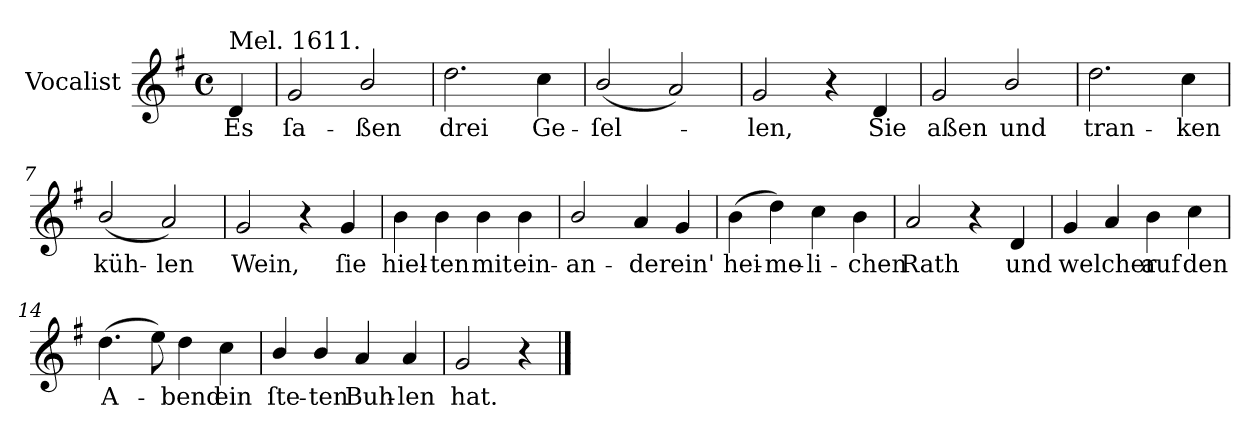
**kern	**text
*part1	*part1
*staff1	*staff1
*I"Vocalist	*
*k[f#]	*
*G:	*
*M4/4	*
*met(c)	*
=	=
!LO:TX:a:t=Mel. 1611.	!
4d	Es
=1	=1
2g	ſa-
2b/	-ßen
=2	=2
2.dd	drei
4cc	Ge-
=3	=3
(2b/	-ſel-
2a)	.
=4	=4
2g	-len,
4r	.
4d	Sie
=5	=5
2g	aßen
2b/	und
=6	=6
2.dd	tran-
4cc	-ken
=7	=7
(2b/	küh-
2a)	-len
=8	=8
2g	Wein,
4r	.
4g	ſie
=9	=9
4b	hiel-
4b	-ten
4b	mit
4b	ein-
=10	=10
2b/	-an-
4a	-der
4g	ein'
=11	=11
(4b	hei-
4dd)	-me-
4cc	-li-
4b	-chen
=12	=12
2a	Rath
4r	.
4d	und
=13	=13
4g	welcher
4a	.
4b	auf
4cc	den
=14	=14
(4.dd	A-
8ee)	.
4dd	-bend
4cc	ein
=15	=15
4b/	ſte-
4b/	-ten
4a	Buh-
4a	-len
=16	=16
2g	hat.
4r	.
==	==
*-	*-
